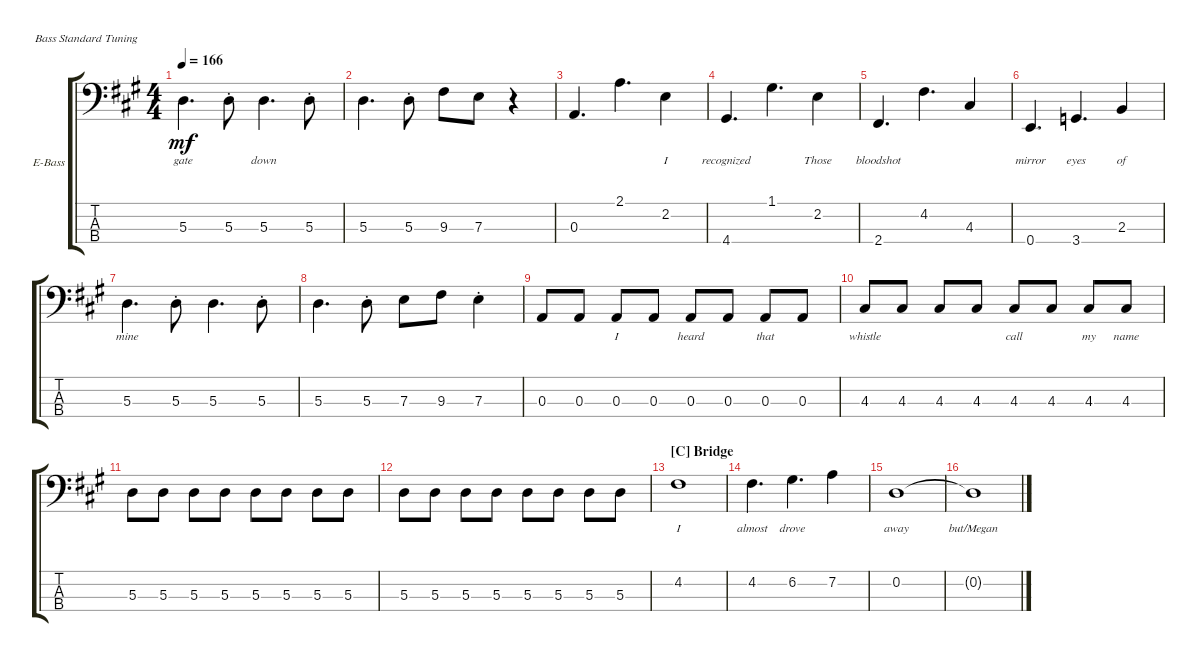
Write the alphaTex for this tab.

\defaultSystemsLayout 4
\bracketExtendMode groupsimilarinstruments
\firstSystemTrackNameOrientation horizontal
\otherSystemsTrackNameOrientation horizontal
\track ("Electric Bass" "E-Bass") {instrument electricbassfinger}
\staff {score tabs}
\tuning (G2 D2 A1 E1)
\ts (4 4)
\tempo 166
\clef f4
\ks a
5.3.4{d lyrics (0 "gate") lyrics (1 "") lyrics (2 "") lyrics (3 "") lyrics (4 "") dy mf} 5.3{st}.8{lyrics (0 "") lyrics (1 "") lyrics (2 "") lyrics (3 "") lyrics (4 "")} 5.3.4{d lyrics (0 "down") lyrics (1 "") lyrics (2 "") lyrics (3 "") lyrics (4 "")} 5.3{st}.8{lyrics (0 "") lyrics (1 "") lyrics (2 "") lyrics (3 "") lyrics (4 "")} |
5.3.4{d lyrics (0 "") lyrics (1 "") lyrics (2 "") lyrics (3 "") lyrics (4 "")} 5.3{st}.8{lyrics (0 "") lyrics (1 "") lyrics (2 "") lyrics (3 "") lyrics (4 "")} 9.3.8{lyrics (0 "") lyrics (1 "") lyrics (2 "") lyrics (3 "") lyrics (4 "")} 7.3.8{lyrics (0 "") lyrics (1 "") lyrics (2 "") lyrics (3 "") lyrics (4 "")} r.4 |
0.3.4{d lyrics (0 "") lyrics (1 "") lyrics (2 "") lyrics (3 "") lyrics (4 "")} 2.1.4{d lyrics (0 "") lyrics (1 "") lyrics (2 "") lyrics (3 "") lyrics (4 "")} 2.2.4{lyrics (0 "I") lyrics (1 "") lyrics (2 "") lyrics (3 "") lyrics (4 "")} |
4.4.4{d lyrics (0 "recognized") lyrics (1 "") lyrics (2 "") lyrics (3 "") lyrics (4 "")} 1.1.4{d lyrics (0 "") lyrics (1 "") lyrics (2 "") lyrics (3 "") lyrics (4 "")} 2.2.4{lyrics (0 "Those") lyrics (1 "") lyrics (2 "") lyrics (3 "") lyrics (4 "")} |
2.4.4{d lyrics (0 "bloodshot") lyrics (1 "") lyrics (2 "") lyrics (3 "") lyrics (4 "")} 4.2.4{d lyrics (0 "") lyrics (1 "") lyrics (2 "") lyrics (3 "") lyrics (4 "")} 4.3.4{lyrics (0 "") lyrics (1 "") lyrics (2 "") lyrics (3 "") lyrics (4 "")} |
0.4.4{d lyrics (0 "mirror") lyrics (1 "") lyrics (2 "") lyrics (3 "") lyrics (4 "")} 3.4.4{d lyrics (0 "eyes") lyrics (1 "") lyrics (2 "") lyrics (3 "") lyrics (4 "")} 2.3.4{lyrics (0 "of") lyrics (1 "") lyrics (2 "") lyrics (3 "") lyrics (4 "")} |
5.3.4{d lyrics (0 "mine") lyrics (1 "") lyrics (2 "") lyrics (3 "") lyrics (4 "")} 5.3{st}.8{lyrics (0 "") lyrics (1 "") lyrics (2 "") lyrics (3 "") lyrics (4 "")} 5.3.4{d lyrics (0 "") lyrics (1 "") lyrics (2 "") lyrics (3 "") lyrics (4 "")} 5.3{st}.8{lyrics (0 "") lyrics (1 "") lyrics (2 "") lyrics (3 "") lyrics (4 "")} |
5.3.4{d lyrics (0 "") lyrics (1 "") lyrics (2 "") lyrics (3 "") lyrics (4 "")} 5.3{st}.8{lyrics (0 "") lyrics (1 "") lyrics (2 "") lyrics (3 "") lyrics (4 "")} 7.3.8{lyrics (0 "") lyrics (1 "") lyrics (2 "") lyrics (3 "") lyrics (4 "")} 9.3.8{lyrics (0 "") lyrics (1 "") lyrics (2 "") lyrics (3 "") lyrics (4 "")} 7.3{st}.4{lyrics (0 "") lyrics (1 "") lyrics (2 "") lyrics (3 "") lyrics (4 "")} |
0.3.8{lyrics (0 "") lyrics (1 "") lyrics (2 "") lyrics (3 "") lyrics (4 "")} 0.3.8{lyrics (0 "") lyrics (1 "") lyrics (2 "") lyrics (3 "") lyrics (4 "")} 0.3.8{lyrics (0 "I") lyrics (1 "") lyrics (2 "") lyrics (3 "") lyrics (4 "")} 0.3.8{lyrics (0 "") lyrics (1 "") lyrics (2 "") lyrics (3 "") lyrics (4 "")} 0.3.8{lyrics (0 "heard") lyrics (1 "") lyrics (2 "") lyrics (3 "") lyrics (4 "")} 0.3.8{lyrics (0 "") lyrics (1 "") lyrics (2 "") lyrics (3 "") lyrics (4 "")} 0.3.8{lyrics (0 "that") lyrics (1 "") lyrics (2 "") lyrics (3 "") lyrics (4 "")} 0.3.8{lyrics (0 "") lyrics (1 "") lyrics (2 "") lyrics (3 "") lyrics (4 "")} |
4.3.8{lyrics (0 "whistle") lyrics (1 "") lyrics (2 "") lyrics (3 "") lyrics (4 "")} 4.3.8{lyrics (0 "") lyrics (1 "") lyrics (2 "") lyrics (3 "") lyrics (4 "")} 4.3.8{lyrics (0 "") lyrics (1 "") lyrics (2 "") lyrics (3 "") lyrics (4 "")} 4.3.8{lyrics (0 "") lyrics (1 "") lyrics (2 "") lyrics (3 "") lyrics (4 "")} 4.3.8{lyrics (0 "call") lyrics (1 "") lyrics (2 "") lyrics (3 "") lyrics (4 "")} 4.3.8{lyrics (0 "") lyrics (1 "") lyrics (2 "") lyrics (3 "") lyrics (4 "")} 4.3.8{lyrics (0 "my") lyrics (1 "") lyrics (2 "") lyrics (3 "") lyrics (4 "")} 4.3.8{lyrics (0 "name") lyrics (1 "") lyrics (2 "") lyrics (3 "") lyrics (4 "")} |
5.3.8{lyrics (0 "") lyrics (1 "") lyrics (2 "") lyrics (3 "") lyrics (4 "")} 5.3.8{lyrics (0 "") lyrics (1 "") lyrics (2 "") lyrics (3 "") lyrics (4 "")} 5.3.8{lyrics (0 "") lyrics (1 "") lyrics (2 "") lyrics (3 "") lyrics (4 "")} 5.3.8{lyrics (0 "") lyrics (1 "") lyrics (2 "") lyrics (3 "") lyrics (4 "")} 5.3.8{lyrics (0 "") lyrics (1 "") lyrics (2 "") lyrics (3 "") lyrics (4 "")} 5.3.8{lyrics (0 "") lyrics (1 "") lyrics (2 "") lyrics (3 "") lyrics (4 "")} 5.3.8{lyrics (0 "") lyrics (1 "") lyrics (2 "") lyrics (3 "") lyrics (4 "")} 5.3.8{lyrics (0 "") lyrics (1 "") lyrics (2 "") lyrics (3 "") lyrics (4 "")} |
5.3.8{lyrics (0 "") lyrics (1 "") lyrics (2 "") lyrics (3 "") lyrics (4 "")} 5.3.8{lyrics (0 "") lyrics (1 "") lyrics (2 "") lyrics (3 "") lyrics (4 "")} 5.3.8{lyrics (0 "") lyrics (1 "") lyrics (2 "") lyrics (3 "") lyrics (4 "")} 5.3.8{lyrics (0 "") lyrics (1 "") lyrics (2 "") lyrics (3 "") lyrics (4 "")} 5.3.8{lyrics (0 "") lyrics (1 "") lyrics (2 "") lyrics (3 "") lyrics (4 "")} 5.3.8{lyrics (0 "") lyrics (1 "") lyrics (2 "") lyrics (3 "") lyrics (4 "")} 5.3.8{lyrics (0 "") lyrics (1 "") lyrics (2 "") lyrics (3 "") lyrics (4 "")} 5.3.8{lyrics (0 "") lyrics (1 "") lyrics (2 "") lyrics (3 "") lyrics (4 "")} |
\section ("C" "Bridge")
4.2.1{lyrics (0 "I") lyrics (1 "") lyrics (2 "") lyrics (3 "") lyrics (4 "")} |
4.2.4{d lyrics (0 "almost") lyrics (1 "") lyrics (2 "") lyrics (3 "") lyrics (4 "")} 6.2.4{d lyrics (0 "drove") lyrics (1 "") lyrics (2 "") lyrics (3 "") lyrics (4 "")} 7.2.4{lyrics (0 "") lyrics (1 "") lyrics (2 "") lyrics (3 "") lyrics (4 "")} |
0.2.1{lyrics (0 "away") lyrics (1 "") lyrics (2 "") lyrics (3 "") lyrics (4 "")} |
0.2{t}.1{lyrics (0 "but/Megan") lyrics (1 "") lyrics (2 "") lyrics (3 "") lyrics (4 "")}
